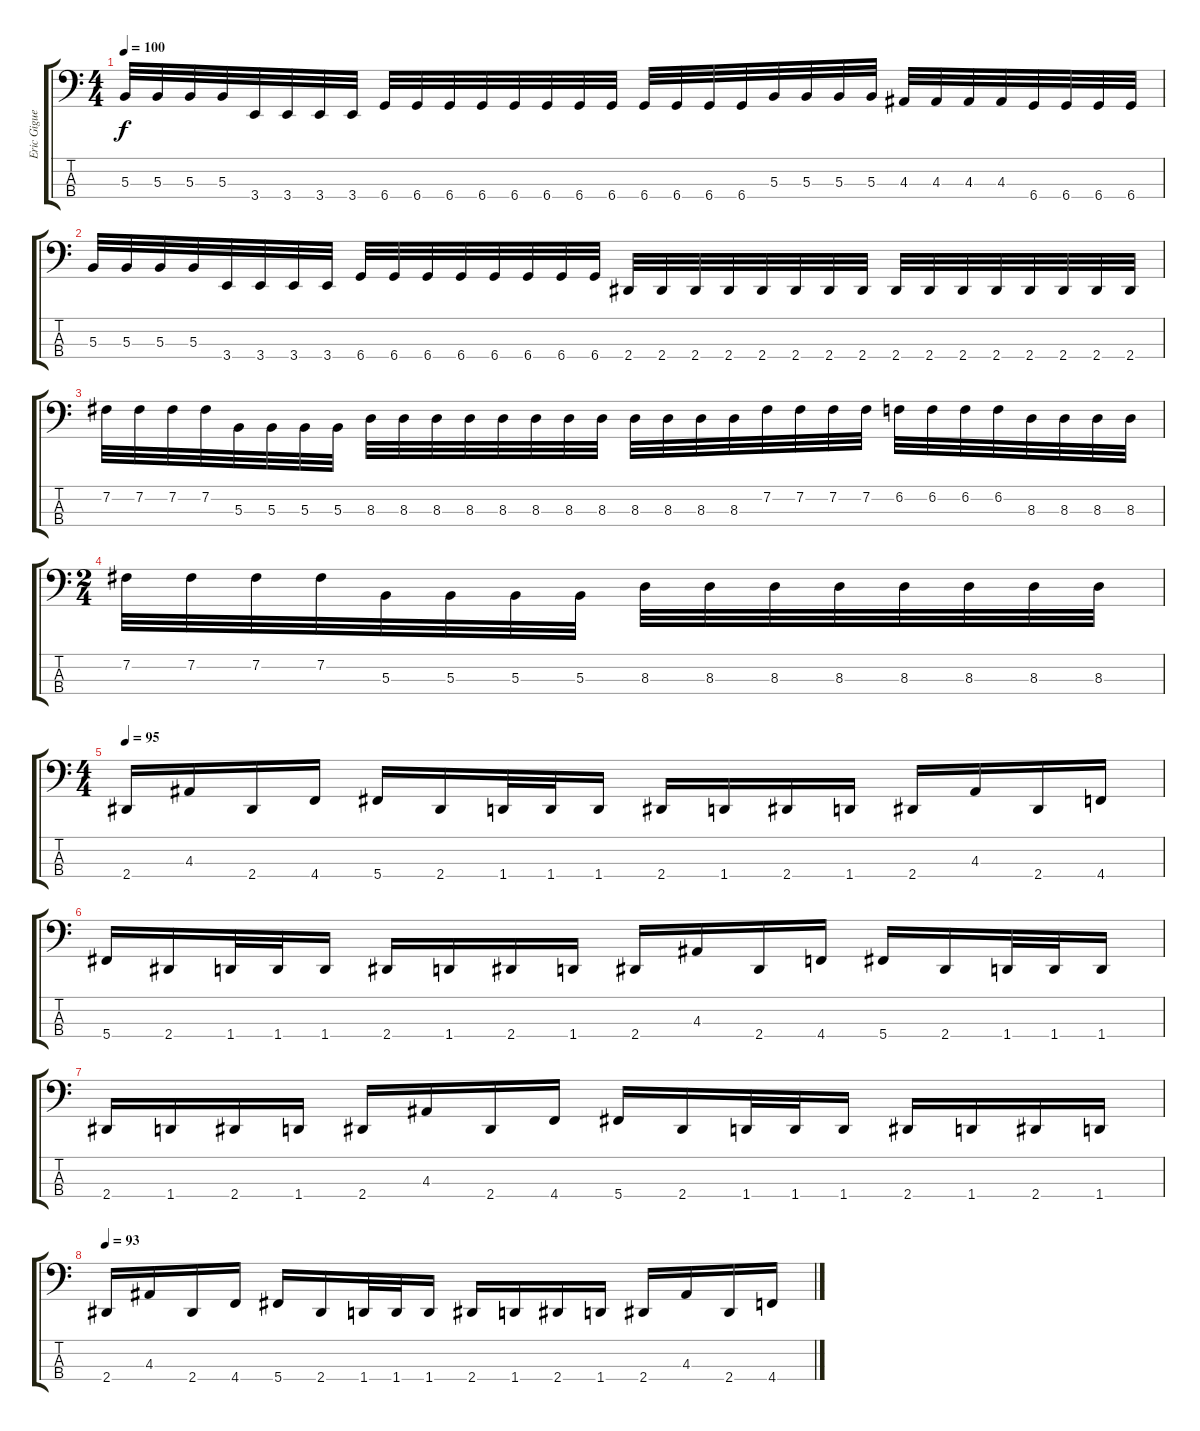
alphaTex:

\track ("Eric Giguere " "Eric Gigue") {instrument electricbasspick}
\staff {score tabs}
\tuning (E2 B1 Gb1 Db1) {hide}
\ts (4 4)
\tempo 100
\clef f4
\ks c
5.3.32{dy f} 5.3.32 5.3.32 5.3.32 3.4.32 3.4.32 3.4.32 3.4.32 6.4.32 6.4.32 6.4.32 6.4.32 6.4.32 6.4.32 6.4.32 6.4.32 6.4.32 6.4.32 6.4.32 6.4.32 5.3.32 5.3.32 5.3.32 5.3.32 4.3.32 4.3.32 4.3.32 4.3.32 6.4.32 6.4.32 6.4.32 6.4.32 |
5.3.32 5.3.32 5.3.32 5.3.32 3.4.32 3.4.32 3.4.32 3.4.32 6.4.32 6.4.32 6.4.32 6.4.32 6.4.32 6.4.32 6.4.32 6.4.32 2.4.32 2.4.32 2.4.32 2.4.32 2.4.32 2.4.32 2.4.32 2.4.32 2.4.32 2.4.32 2.4.32 2.4.32 2.4.32 2.4.32 2.4.32 2.4.32 |
7.2.32 7.2.32 7.2.32 7.2.32 5.3.32 5.3.32 5.3.32 5.3.32 8.3.32 8.3.32 8.3.32 8.3.32 8.3.32 8.3.32 8.3.32 8.3.32 8.3.32 8.3.32 8.3.32 8.3.32 7.2.32 7.2.32 7.2.32 7.2.32 6.2.32 6.2.32 6.2.32 6.2.32 8.3.32 8.3.32 8.3.32 8.3.32 |
\ts (2 4)
7.2.32 7.2.32 7.2.32 7.2.32 5.3.32 5.3.32 5.3.32 5.3.32 8.3.32 8.3.32 8.3.32 8.3.32 8.3.32 8.3.32 8.3.32 8.3.32 |
\ts (4 4)
\tempo 95
2.4.16 4.3.16 2.4.16 4.4.16 5.4.16 2.4.16 1.4.32 1.4.32 1.4.16 2.4.16 1.4.16 2.4.16 1.4.16 2.4.16 4.3.16 2.4.16 4.4.16 |
5.4.16 2.4.16 1.4.32 1.4.32 1.4.16 2.4.16 1.4.16 2.4.16 1.4.16 2.4.16 4.3.16 2.4.16 4.4.16 5.4.16 2.4.16 1.4.32 1.4.32 1.4.16 |
2.4.16 1.4.16 2.4.16 1.4.16 2.4.16 4.3.16 2.4.16 4.4.16 5.4.16 2.4.16 1.4.32 1.4.32 1.4.16 2.4.16 1.4.16 2.4.16 1.4.16 |
\tempo 93
2.4.16 4.3.16 2.4.16 4.4.16 5.4.16 2.4.16 1.4.32 1.4.32 1.4.16 2.4.16 1.4.16 2.4.16 1.4.16 2.4.16 4.3.16 2.4.16 4.4.16
